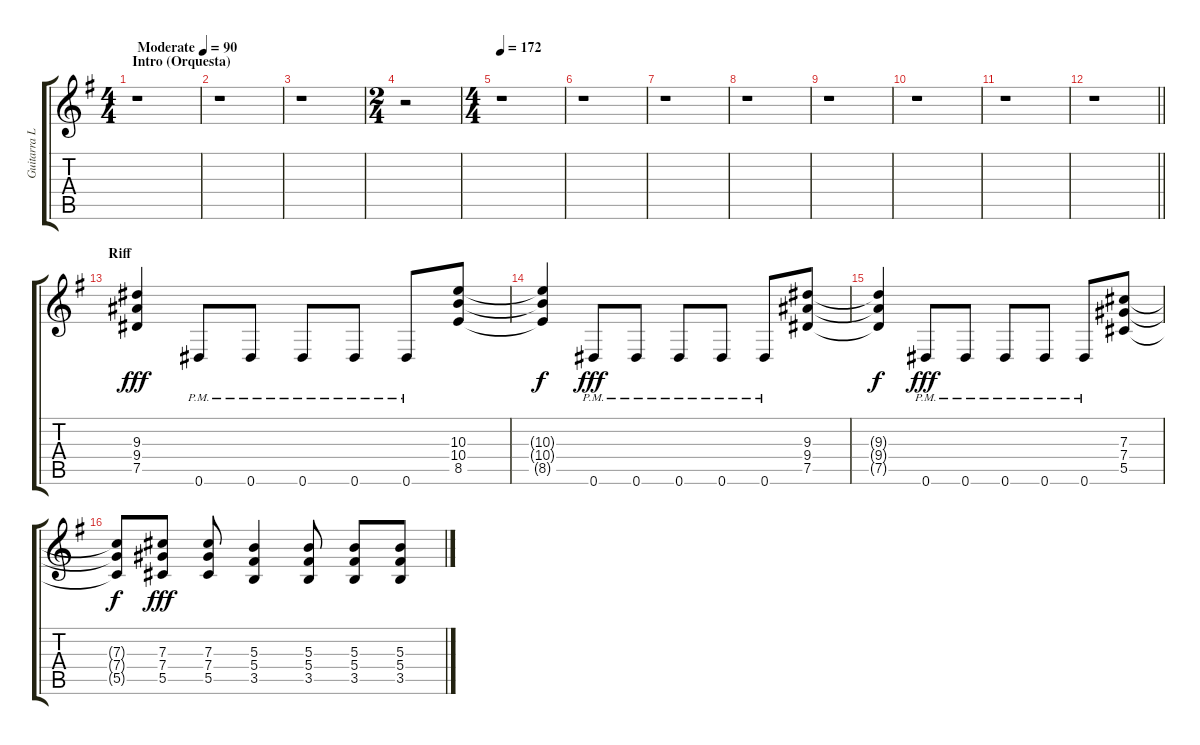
\track ("Guitarra Líder" "Guitarra L") {instrument distortionguitar}
\staff {score tabs}
\tuning (Eb4 Bb3 Gb3 Db3 Ab2 Eb2) {hide}
\ts (4 4)
\section ("" "Intro (Orquesta)")
\tempo (90 "Moderate")
\clef g2
\ks eminor
r.1{dy fff instrument distortionguitar} |
r.1 |
r.1 |
\ts (2 4)
r.2 |
\ts (4 4)
\tempo 172
r.1 |
r.1 |
r.1 |
r.1 |
r.1 |
r.1 |
r.1 |
\barLineRight lightlight
r.1 |
\section ("" "Riff")
(9.3 9.4 7.5).4 0.6{pm}.8 0.6{pm}.8 0.6{pm}.8 0.6{pm}.8 0.6{pm}.8 (10.3 10.4 8.5).8 |
(10.3{t} 10.4{t} 8.5{t}).4{dy f} 0.6{pm}.8{dy fff} 0.6{pm}.8 0.6{pm}.8 0.6{pm}.8 0.6{pm}.8 (9.3 9.4 7.5).8 |
(9.3{t} 9.4{t} 7.5{t}).4{dy f} 0.6{pm}.8{dy fff} 0.6{pm}.8 0.6{pm}.8 0.6{pm}.8 0.6{pm}.8 (7.3 7.4 5.5).8 |
(7.3{t} 7.4{t} 5.5{t}).8{dy f} (7.3 7.4 5.5).8{dy fff} (7.3 7.4 5.5).8 (5.3 5.4 3.5).4 (5.3 5.4 3.5).8 (5.3 5.4 3.5).8 (5.3 5.4 3.5).8
